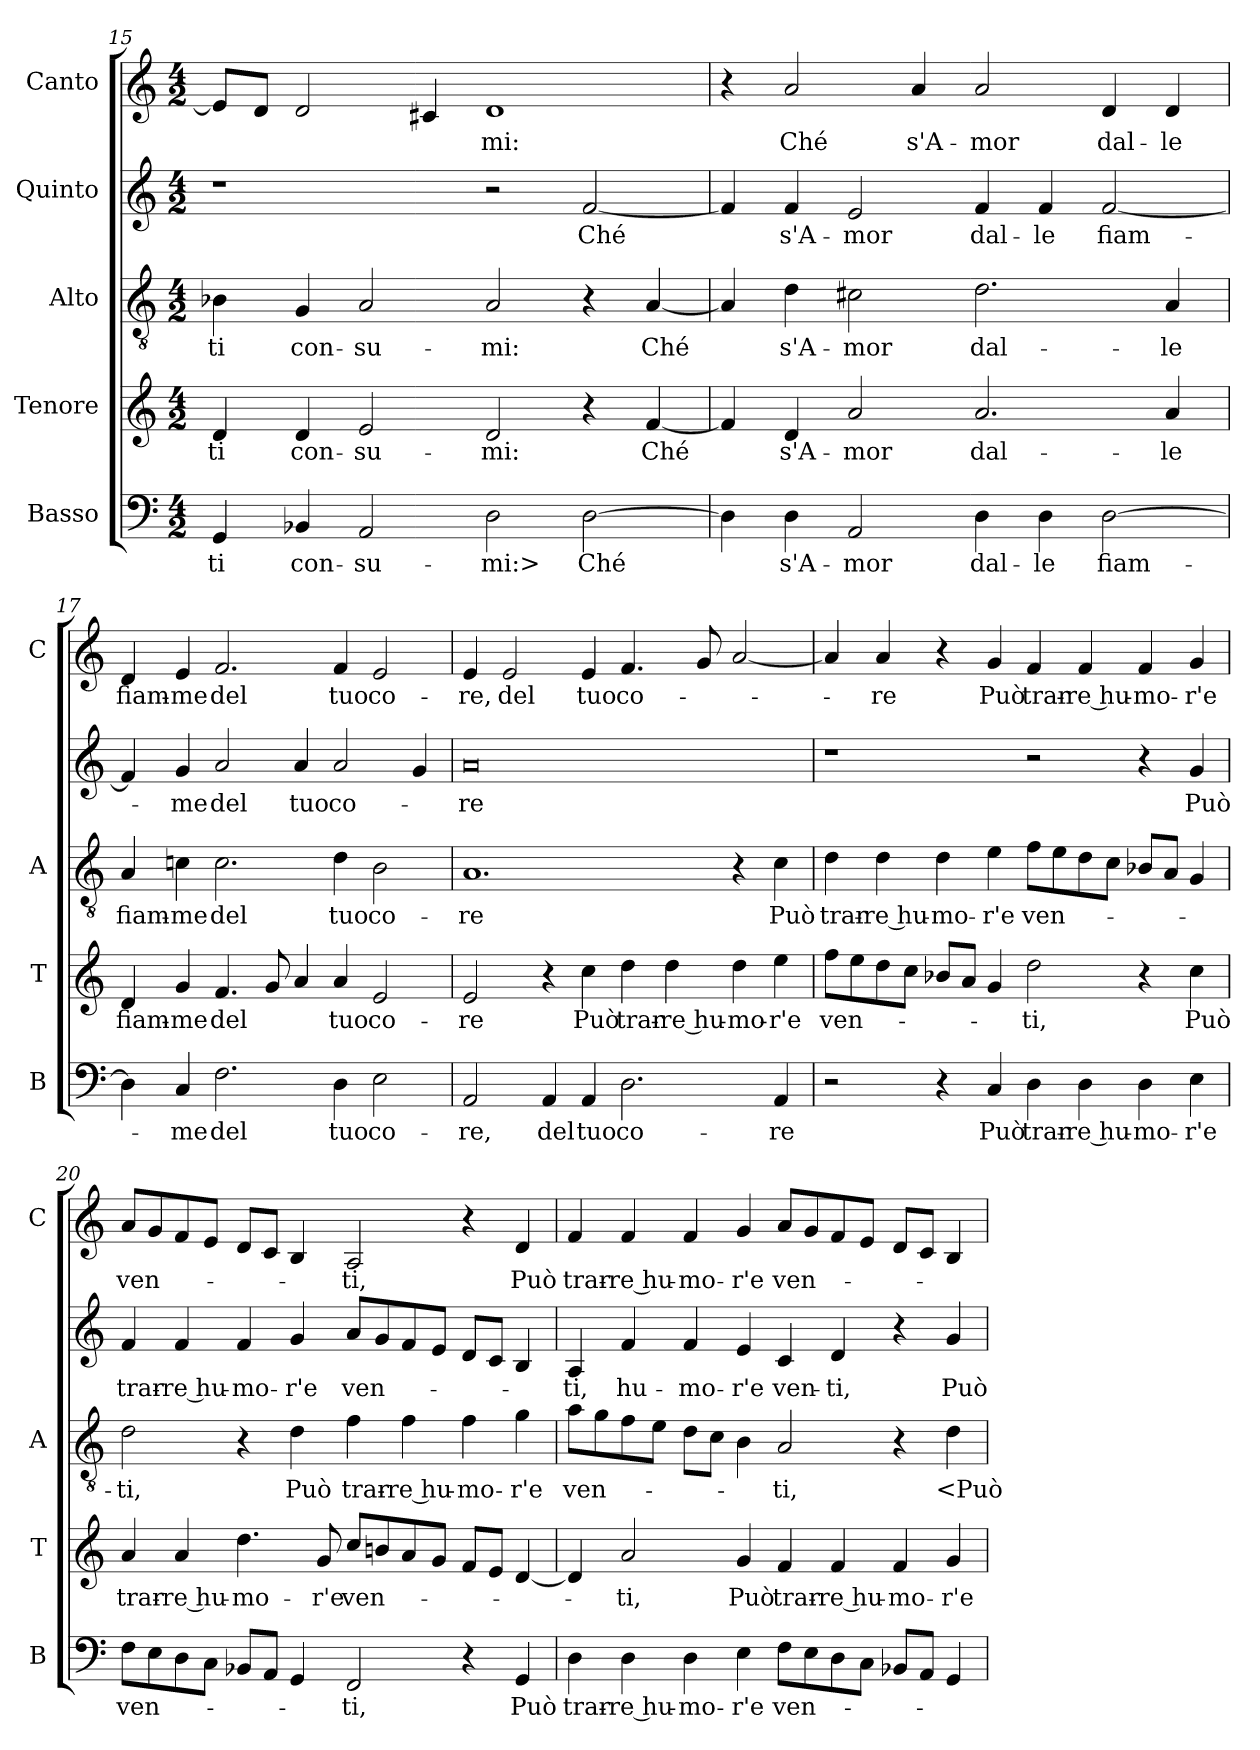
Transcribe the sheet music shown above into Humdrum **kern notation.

**kern	**text	**kern	**text	**kern	**text	**kern	**text	**kern	**text
*part5	*part5	*part4	*part4	*part3	*part3	*part2	*part2	*part1	*part1
*staff5	*staff5	*staff4	*staff4	*staff3	*staff3	*staff2	*staff2	*staff1	*staff1
*I"Basso	*	*I"Tenore	*	*I"Alto	*	*I"Quinto	*	*I"Canto	*
*I'B	*	*I'T	*	*I'A	*	*	*	*I'C	*
*clefF4	*	*clefG2	*	*clefGv2	*	*clefG2	*	*clefG2	*
*k[]	*	*k[]	*	*k[]	*	*k[]	*	*k[]	*
*C:	*	*C:	*	*C:	*	*C:	*	*C:	*
*M4/2	*	*M4/2	*	*M4/2	*	*M4/2	*	*M4/2	*
=15	=15	=15	=15	=15	=15	=15	=15	=15	=15
4GG	ti	4d	ti	4B-X	ti	1r	.	8eL]	.
.	.	.	.	.	.	.	.	8dJ	.
4BB-X	con-	4d	con-	4G	con-	.	.	2d	.
2AA	-su-	2e	-su-	2A	-su-	.	.	.	.
.	.	.	.	.	.	.	.	4c#X	.
2D	-mi:>	2d	-mi:	2A	-mi:	2r	.	1d	-mi:
[2D	Ché	4r	.	4r	.	[2f	Ché	.	.
.	.	[4f	Ché	[4A	Ché	.	.	.	.
=16	=16	=16	=16	=16	=16	=16	=16	=16	=16
4D]	.	4f]	.	4A]	.	4f]	.	4r	.
4D	s'A-	4d	s'A-	4d	s'A-	4f	s'A-	2a	Ché
2AA	-mor	2a	-mor	2c#X	-mor	2e	-mor	.	.
.	.	.	.	.	.	.	.	4a	s'A-
4D	dal-	2.a	dal-	2.d	dal-	4f	dal-	2a	-mor
4D	-le	.	.	.	.	4f	-le	.	.
[2D	fiam-	.	.	.	.	[2f	fiam-	4d	dal-
.	.	4a	-le	4A	-le	.	.	4d	-le
=17	=17	=17	=17	=17	=17	=17	=17	=17	=17
4D]	.	4d	fiam-	4A	fiam-	4f]	.	4d	fiam-
4C	-me	4g	-me	4cn	-me	4g	-me	4e	-me
2.F	del	4.f	del	2.c	del	2a	del	2.f	del
.	.	8g	.	.	.	.	.	.	.
.	.	4a	.	.	.	4a	tuo	.	.
4D	tuo	4a	tuo	4d	tuo	2a	co-	4f	tuo
2E	co-	2e	co-	2B	co-	.	.	2e	co-
.	.	.	.	.	.	4g	.	.	.
=18	=18	=18	=18	=18	=18	=18	=18	=18	=18
2AA	-re,	2e	-re	1.A	-re	0a	-re	4e	-re,
.	.	.	.	.	.	.	.	2e	del
4AA	del	4r	.	.	.	.	.	.	.
4AA	tuo	4cc	Può	.	.	.	.	4e	tuo
2.D	co-	4dd	trar-	.	.	.	.	4.f	co-
.	.	4dd	-re hu-	.	.	.	.	.	.
.	.	.	.	.	.	.	.	8g	.
.	.	4dd	-mo-	4r	.	.	.	[2a	.
4AA	-re	4ee	-r'e	4c	Può	.	.	.	.
=19	=19	=19	=19	=19	=19	=19	=19	=19	=19
2r	.	8ffL	ven-	4d	trar-	1r	.	4a]	.
.	.	8ee	.	.	.	.	.	.	.
.	.	8dd	.	4d	-re hu-	.	.	4a	-re
.	.	8ccJ	.	.	.	.	.	.	.
4r	.	8b-XL	.	4d	-mo-	.	.	4r	.
.	.	8aJ	.	.	.	.	.	.	.
4C	Può	4g	.	4e	-r'e	.	.	4g	Può
4D	trar-	2dd	-ti,	8fL	ven-	2r	.	4f	trar-
.	.	.	.	8e	.	.	.	.	.
4D	-re hu-	.	.	8d	.	.	.	4f	-re hu-
.	.	.	.	8cJ	.	.	.	.	.
4D	-mo-	4r	.	8B-XL	.	4r	.	4f	-mo-
.	.	.	.	8AJ	.	.	.	.	.
4E	-r'e	4cc	Può	4G	.	4g	Può	4g	-r'e
=20	=20	=20	=20	=20	=20	=20	=20	=20	=20
8FL	ven-	4a	trar-	2d	-ti,	4f	trar-	8aL	ven-
8E	.	.	.	.	.	.	.	8g	.
8D	.	4a	-re hu-	.	.	4f	-re hu-	8f	.
8CJ	.	.	.	.	.	.	.	8eJ	.
8BB-XL	.	4.dd	-mo-	4r	.	4f	-mo-	8dL	.
8AAJ	.	.	.	.	.	.	.	8cJ	.
4GG	.	.	.	4d	Può	4g	-r'e	4B	.
.	.	8g	-r'e	.	.	.	.	.	.
2FF	-ti,	8ccL	ven-	4f	trar-	8aL	ven-	2A	-ti,
.	.	8bn	.	.	.	8g	.	.	.
.	.	8a	.	4f	-re hu-	8f	.	.	.
.	.	8gJ	.	.	.	8eJ	.	.	.
4r	.	8fL	.	4f	-mo-	8dL	.	4r	.
.	.	8eJ	.	.	.	8cJ	.	.	.
4GG	Può	[4d	.	4g	-r'e	4B	.	4d	Può
=21	=21	=21	=21	=21	=21	=21	=21	=21	=21
4D	trar-	4d]	.	8aL	ven-	4A	-ti,	4f	trar-
.	.	.	.	8g	.	.	.	.	.
4D	-re hu-	2a	-ti,	8f	.	4f	hu-	4f	-re hu-
.	.	.	.	8eJ	.	.	.	.	.
4D	-mo-	.	.	8dL	.	4f	-mo-	4f	-mo-
.	.	.	.	8cJ	.	.	.	.	.
4E	-r'e	4g	Può	4B	.	4e	-r'e	4g	-r'e
8FL	ven-	4f	trar-	2A	-ti,	4c	ven-	8aL	ven-
8E	.	.	.	.	.	.	.	8g	.
8D	.	4f	-re hu-	.	.	4d	-ti,	8f	.
8CJ	.	.	.	.	.	.	.	8eJ	.
8BB-XL	.	4f	-mo-	4r	.	4r	.	8dL	.
8AAJ	.	.	.	.	.	.	.	8cJ	.
4GG	.	4g	-r'e	4d	<Può	4g	Può	4B	.
=	=	=	=	=	=	=	=	=	=
*-	*-	*-	*-	*-	*-	*-	*-	*-	*-
